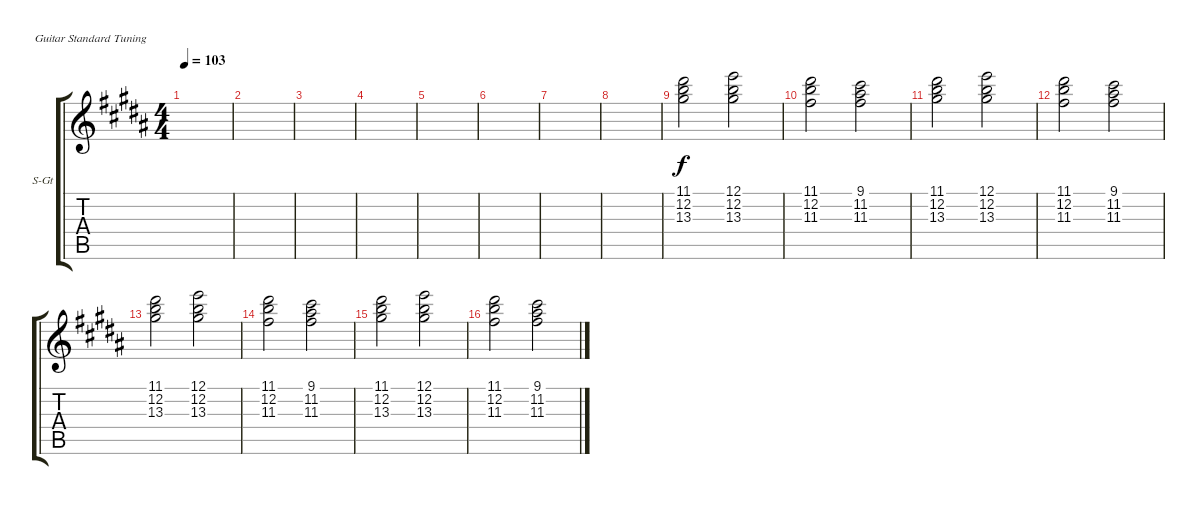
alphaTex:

\defaultSystemsLayout 4
\bracketExtendMode groupsimilarinstruments
\firstSystemTrackNameOrientation horizontal
\otherSystemsTrackNameOrientation horizontal
\track ("Flute" "S-Gt") {instrument acousticguitarsteel}
\staff {score tabs}
\tuning (E4 B3 G3 D3 A2 E2)
\ts (4 4)
\tempo 103
\clef g2
\scale
0.333333
\ks b
|
\scale
0.333333 |
\scale
0.333333 |
\scale
0.333333 |
\scale
0.333333 |
\scale
0.333333 |
\scale
0.333333 |
\scale
0.333333 |
\scale
0.333333 (13.3 12.2 11.1).2 (12.1 12.2 13.3).2 |
\scale
0.333333 (11.3 12.2 11.1).2 (9.1 11.2 11.3).2 |
\scale
0.333333 (13.3 12.2 11.1).2 (12.1 12.2 13.3).2 |
\scale
0.333333 (11.3 12.2 11.1).2 (9.1 11.2 11.3).2 |
\scale
0.333333 (13.3 12.2 11.1).2 (12.1 12.2 13.3).2 |
\scale
0.333333 (11.3 12.2 11.1).2 (9.1 11.2 11.3).2 |
\scale
0.333333 (13.3 12.2 11.1).2 (12.1 12.2 13.3).2 |
\scale
0.333333 (11.3 12.2 11.1).2 (9.1 11.2 11.3).2
